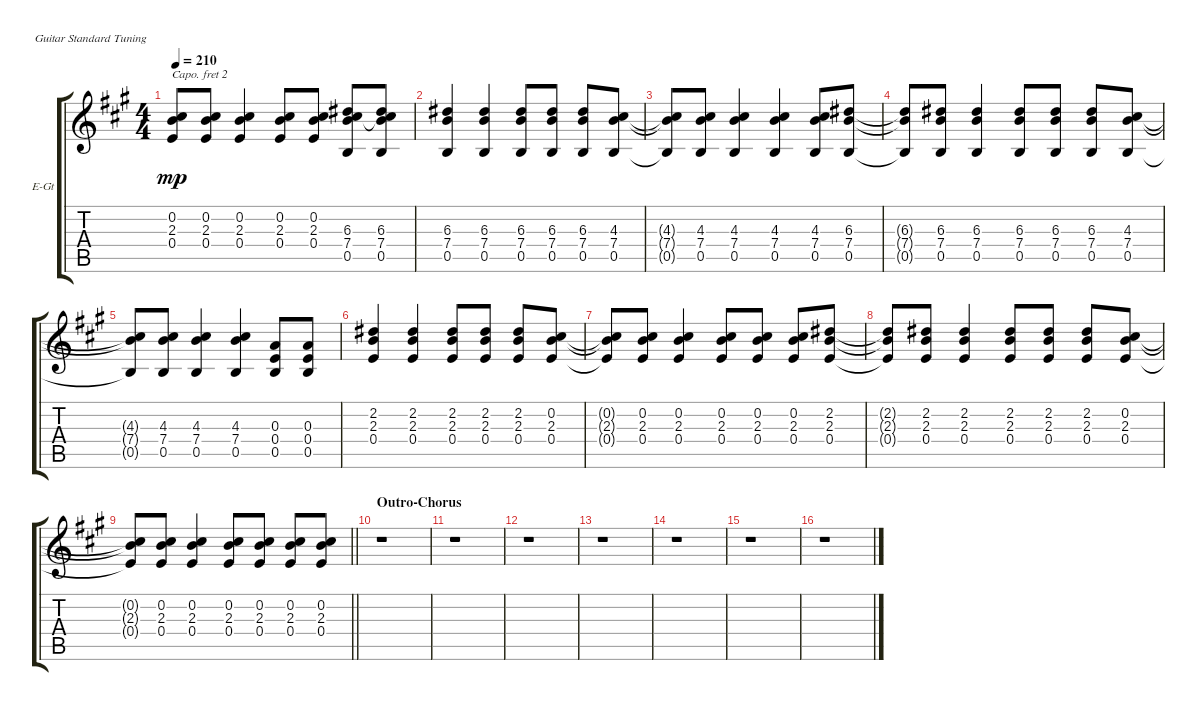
\defaultSystemsLayout 4
\bracketExtendMode groupsimilarinstruments
\firstSystemTrackNameOrientation horizontal
\otherSystemsTrackNameOrientation horizontal
\track ("Guitar 1" "E-Gt") {instrument electricguitarclean}
\staff {score tabs}
\capo 2
\tuning (E4 B3 G3 D3 A2 E2)
\ts (4 4)
\tempo 210
\clef g2
\ks a
(0.2{t} 2.3{t} 0.4{t}).8{dy mp} (0.2 2.3 0.4).8 (0.2 2.3 0.4).4 (0.2 2.3 0.4).8 (2.3 0.4 0.2).8 (6.3 7.4 0.5 0.2{t}).8 (6.3 7.4 0.5 0.2{t}).8 |
(0.5 7.4 6.3).4 (0.5 7.4 6.3).4 (0.5 7.4 6.3).8 (0.5 7.4 6.3).8 (0.5 7.4 6.3).8 (0.5 7.4 4.3).8 |
(0.5{t} 7.4{t} 4.3{t}).8 (0.5 7.4 4.3).8 (0.5 7.4 4.3).4 (0.5 7.4 4.3).4 (0.5 7.4 4.3).8 (0.5 7.4 6.3).8 |
(0.5{t} 7.4{t} 6.3{t}).8 (0.5 7.4 6.3).8 (0.5 7.4 6.3).4 (0.5 7.4 6.3).8 (0.5 7.4 6.3).8 (0.5 7.4 6.3).8 (0.5 7.4 4.3).8 |
(0.5{t} 7.4{t} 4.3{t}).8 (0.5 7.4 4.3).8 (0.5 7.4 4.3).4 (0.5 7.4 4.3).4 (0.5 0.4 0.3).8 (0.5 0.4 0.3).8 |
(2.2 2.3 0.4).4 (2.2 2.3 0.4).4 (2.2 2.3 0.4).8 (2.2 2.3 0.4).8 (2.2 2.3 0.4).8 (0.2 2.3 0.4).8 |
(0.2{t} 2.3{t} 0.4{t}).8 (0.2 2.3 0.4).8 (0.2 2.3 0.4).4 (0.2 2.3 0.4).8 (0.2 2.3 0.4).8 (0.2 2.3 0.4).8 (2.2 2.3 0.4).8 |
(2.2{t} 2.3{t} 0.4{t}).8 (2.2 2.3 0.4).8 (2.2 2.3 0.4).4 (2.2 2.3 0.4).8 (2.2 2.3 0.4).8 (2.2 2.3 0.4).8 (0.2 2.3 0.4).8 |
\barLineRight lightlight
(0.2{t} 2.3{t} 0.4{t}).8 (0.2 2.3 0.4).8 (0.2 2.3 0.4).4 (0.2 2.3 0.4).8 (0.2 2.3 0.4).8 (0.2 2.3 0.4).8 (0.2 2.3 0.4).8 |
\section ("" "Outro-Chorus")
r.1 |
r.1 |
r.1 |
r.1 |
r.1 |
r.1 |
r.1
